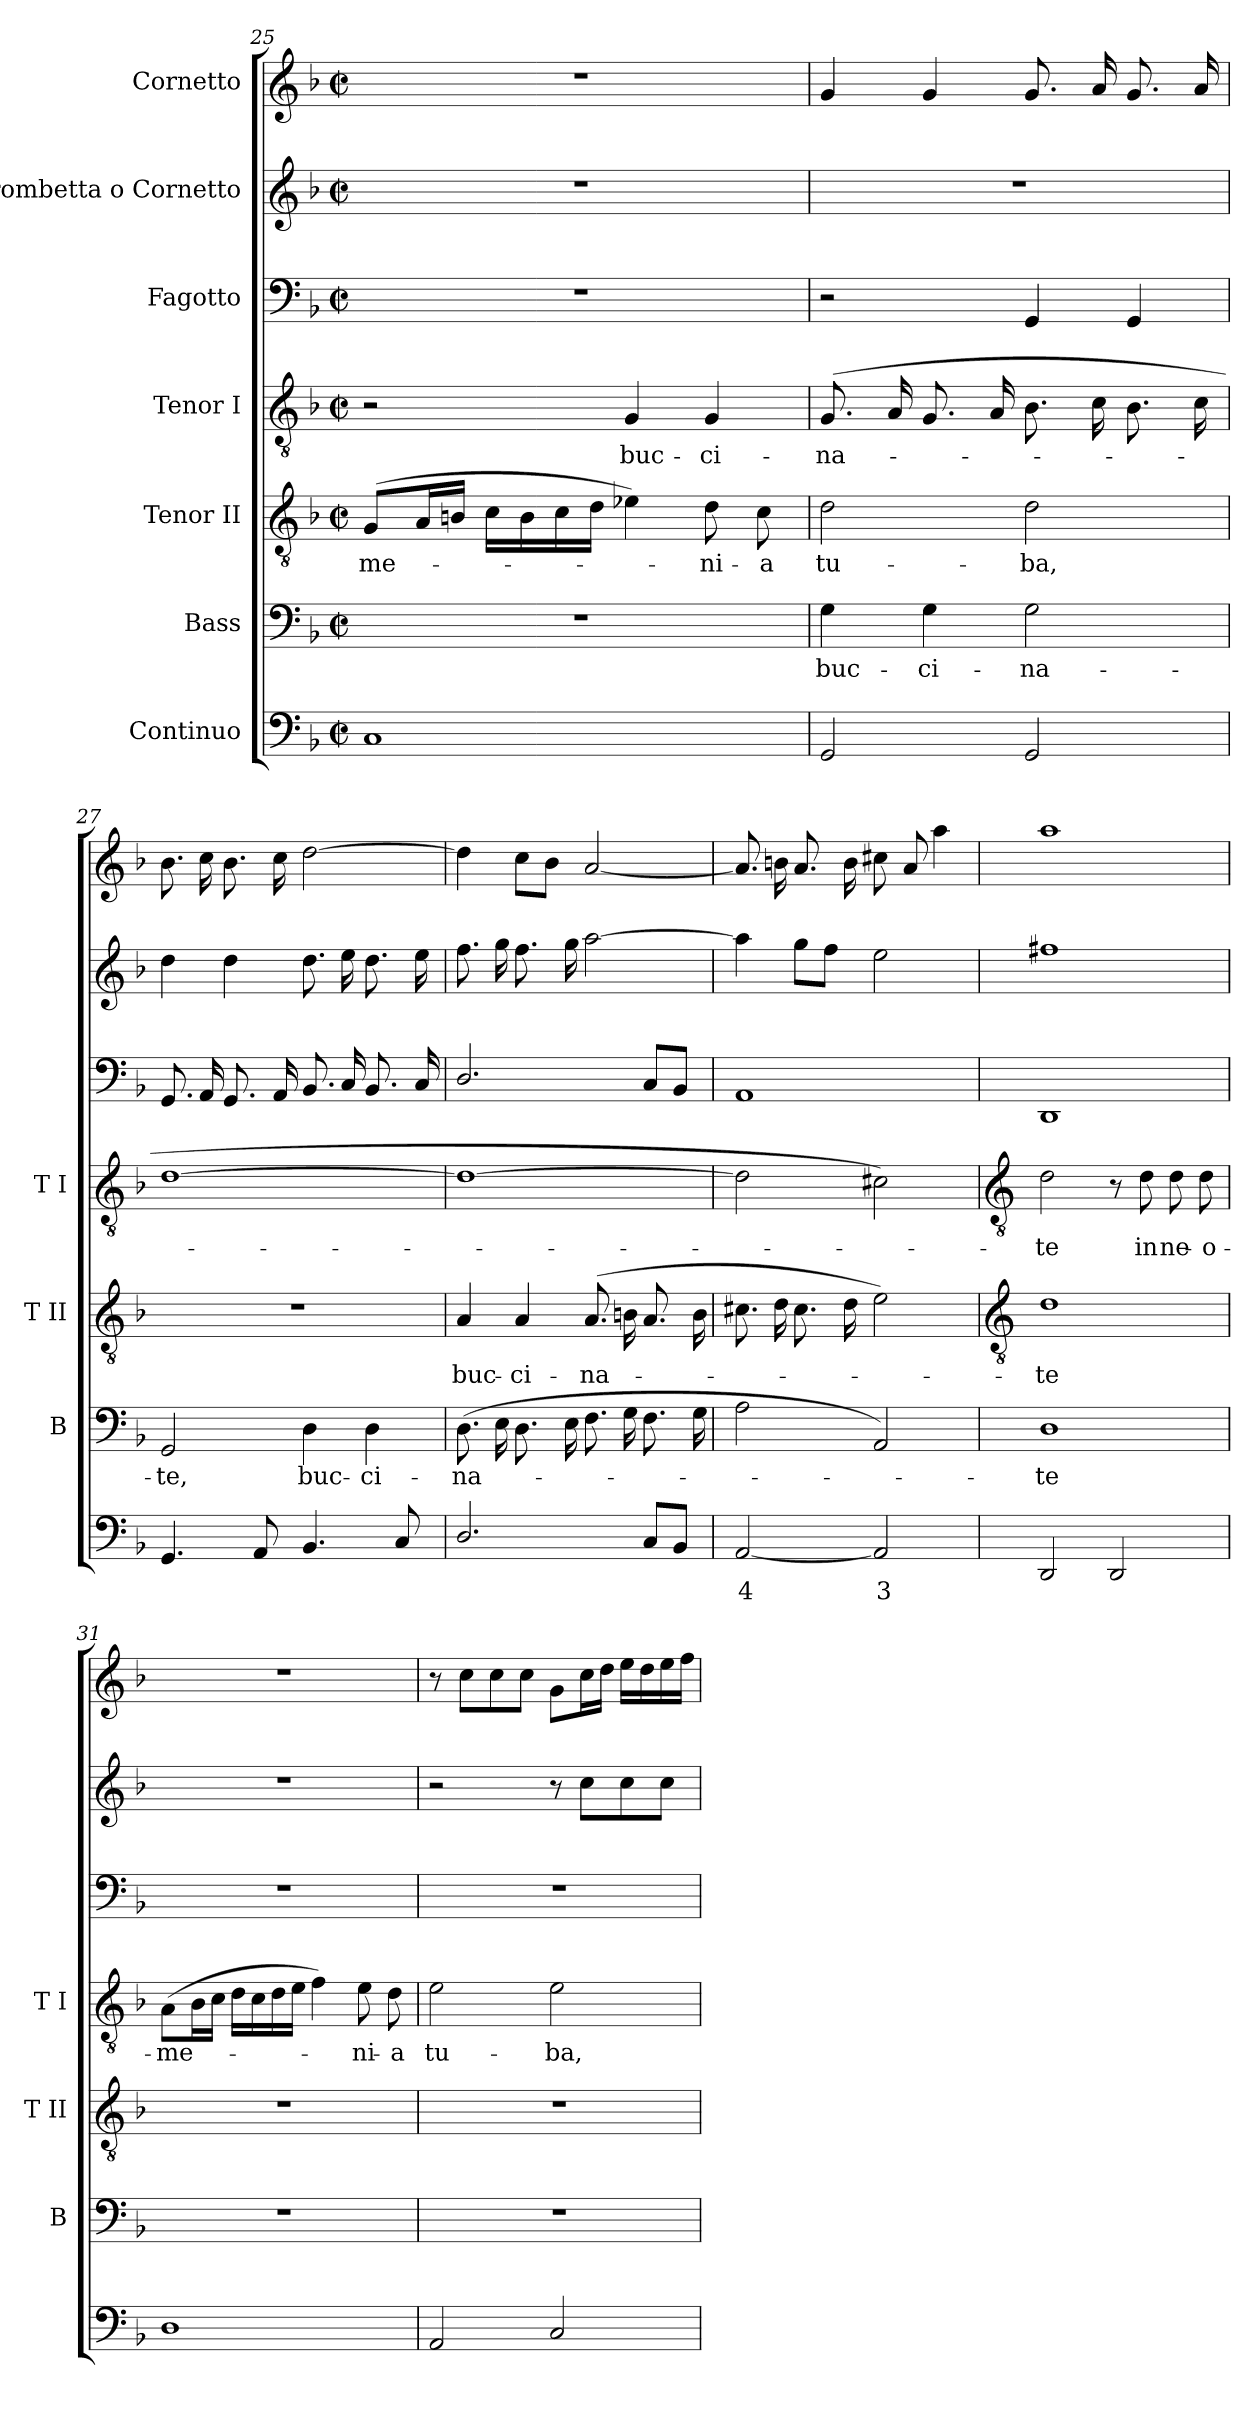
**kern	**text	**kern	**text	**kern	**text	**kern	**text	**kern	**kern	**kern
*part7	*part7	*part6	*part6	*part5	*part5	*part4	*part4	*part3	*part2	*part1
*staff7	*staff7	*staff6	*staff6	*staff5	*staff5	*staff4	*staff4	*staff3	*staff2	*staff1
*I"Continuo	*	*I"Bass	*	*I"Tenor II	*	*I"Tenor I	*	*I"Fagotto	*I"Trombetta o Cornetto	*I"Cornetto
*	*	*I'B	*	*I'T II	*	*I'T I	*	*	*	*
!!LO:LB:g=z
*clefF4	*	*clefF4	*	*clefGv2	*	*clefGv2	*	*clefF4	*clefG2	*clefG2
*k[b-]	*	*k[b-]	*	*k[b-]	*	*k[b-]	*	*k[b-]	*k[b-]	*k[b-]
*F:	*	*F:	*	*F:	*	*F:	*	*F:	*F:	*F:
*M2/2	*	*M2/2	*	*M2/2	*	*M2/2	*	*M2/2	*M2/2	*M2/2
*met(c|)	*	*met(c|)	*	*met(c|)	*	*met(c|)	*	*met(c|)	*met(c|)	*met(c|)
=25	=25	=25	=25	=25	=25	=25	=25	=25	=25	=25
!	!	!	!	!	!LO:LY:b	!	!	!	!	!
1C	.	1r	.	(>8GL	-me-	2r	.	1r	1r	1r
.	.	.	.	16AL	.	.	.	.	.	.
.	.	.	.	16BnJJ	.	.	.	.	.	.
.	.	.	.	16cLL	.	.	.	.	.	.
.	.	.	.	16B	.	.	.	.	.	.
.	.	.	.	16c	.	.	.	.	.	.
.	.	.	.	16dJJ	.	.	.	.	.	.
!	!	!	!	!	!	!	!LO:LY:b	!	!	!
.	.	.	.	4e-X)	.	4G	buc-	.	.	.
!	!	!	!	!	!LO:LY:b	!	!LO:LY:b	!	!	!
.	.	.	.	8d	ni-	4G	-ci-	.	.	.
!	!	!	!	!	!LO:LY:b	!	!	!	!	!
.	.	.	.	8c	-a	.	.	.	.	.
=26	=26	=26	=26	=26	=26	=26	=26	=26	=26	=26
!	!	!	!LO:LY:b	!	!LO:LY:b	!	!LO:LY:b	!	!	!
2GG	.	4G	buc-	2d	tu-	(<8.GL	-na-	2r	1r	4g
.	.	.	.	.	.	16AL	.	.	.	.
!	!	!	!LO:LY:b	!	!	!	!	!	!	!
.	.	4G	-ci-	.	.	8.G	.	.	.	4g
.	.	.	.	.	.	16AJ	.	.	.	.
!	!	!	!LO:LY:b	!	!LO:LY:b	!	!	!	!	!
2GG	.	2G	-na-	2d	-ba,	8.B-L	.	4GG	.	8.gL
.	.	.	.	.	.	16cL	.	.	.	16aL
.	.	.	.	.	.	8.B-	.	4GG	.	8.g
.	.	.	.	.	.	16cJ	.	.	.	16aJ
=27	=27	=27	=27	=27	=27	=27	=27	=27	=27	=27
!	!	!	!LO:LY:b	!	!	!	!	!	!	!
4.GG	.	2GG	-te,	1r	.	[1d	.	8.GGL	4dd	8.b-L
.	.	.	.	.	.	.	.	16AAL	.	16ccL
.	.	.	.	.	.	.	.	8.GG	4dd	8.b-
8AA	.	.	.	.	.	.	.	.	.	.
.	.	.	.	.	.	.	.	16AAJ	.	16ccJ
!	!	!	!LO:LY:b	!	!	!	!	!	!	!
4.BB-	.	4D	buc-	.	.	.	.	8.BB-L	8.ddL	[2dd
.	.	.	.	.	.	.	.	16CL	16eeL	.
!	!	!	!LO:LY:b	!	!	!	!	!	!	!
.	.	4D	-ci-	.	.	.	.	8.BB-	8.dd	.
8C	.	.	.	.	.	.	.	.	.	.
.	.	.	.	.	.	.	.	16CJ	16eeJ	.
=28	=28	=28	=28	=28	=28	=28	=28	=28	=28	=28
!	!	!	!LO:LY:b	!	!LO:LY:b	!	!	!	!	!
2.D/	.	(>8.DL	-na-	4A	buc-	1d_	.	2.D/	8.ffL	4dd]
.	.	16EL	.	.	.	.	.	.	16ggL	.
!	!	!	!	!	!LO:LY:b	!	!	!	!	!
.	.	8.D	.	4A	-ci-	.	.	.	8.ff	8ccL
.	.	.	.	.	.	.	.	.	.	8b-J
.	.	16EJ	.	.	.	.	.	.	16ggJ	.
!	!	!	!	!	!LO:LY:b	!	!	!	!	!
.	.	8.FL	.	(>8.AL	-na-	.	.	.	[2aa	[2a
.	.	16GL	.	16BnL	.	.	.	.	.	.
8CL	.	8.F	.	8.A	.	.	.	8CL	.	.
8BB-J	.	.	.	.	.	.	.	8BB-J	.	.
.	.	16GJ	.	16BJ	.	.	.	.	.	.
=29	=29	=29	=29	=29	=29	=29	=29	=29	=29	=29
!	!LO:LY:b	!	!	!	!	!	!	!	!	!
[2AA	4	2A	.	8.c#XL	.	2d]	.	1AA	4aa]	8.aL]
.	.	.	.	16dL	.	.	.	.	.	16bnL
.	.	.	.	8.c#	.	.	.	.	8ggL	8.a
.	.	.	.	.	.	.	.	.	8ffJ	.
.	.	.	.	16dJ	.	.	.	.	.	16bJ
!	!LO:LY:b	!	!	!	!	!	!	!	!	!
2AA]	3	2AA)	.	2e)	.	2c#X)	.	.	2ee	8cc#XL
.	.	.	.	.	.	.	.	.	.	8aJ
.	.	.	.	.	.	.	.	.	.	4aa
!!LO:LB:g=z
=30	=30	=30	=30	=30	=30	=30	=30	=30	=30	=30
*	*	*	*	*clefGv2	*	*clefGv2	*	*	*	*
!	!	!	!LO:LY:b	!	!LO:LY:b	!	!LO:LY:b	!	!	!
2DD	.	1D	te	1d	te	2d	te	1DD	1ff#X	1aa
2DD	.	.	.	.	.	8r	.	.	.	.
!	!	!	!	!	!	!	!LO:LY:b	!	!	!
.	.	.	.	.	.	8d	in	.	.	.
!	!	!	!	!	!	!	!LO:LY:b	!	!	!
.	.	.	.	.	.	8d	ne-	.	.	.
!	!	!	!	!	!	!	!LO:LY:b	!	!	!
.	.	.	.	.	.	8d	-o-	.	.	.
=31	=31	=31	=31	=31	=31	=31	=31	=31	=31	=31
!	!	!	!	!	!	!	!LO:LY:b	!	!	!
1D	.	1r	.	1r	.	(>8AL	-me-	1r	1r	1r
.	.	.	.	.	.	16B-L	.	.	.	.
.	.	.	.	.	.	16cJJ	.	.	.	.
.	.	.	.	.	.	16dLL	.	.	.	.
.	.	.	.	.	.	16c	.	.	.	.
.	.	.	.	.	.	16d	.	.	.	.
.	.	.	.	.	.	16eJJ	.	.	.	.
.	.	.	.	.	.	4f)	.	.	.	.
!	!	!	!	!	!	!	!LO:LY:b	!	!	!
.	.	.	.	.	.	8e	ni-	.	.	.
!	!	!	!	!	!	!	!LO:LY:b	!	!	!
.	.	.	.	.	.	8d	-a	.	.	.
=32	=32	=32	=32	=32	=32	=32	=32	=32	=32	=32
!	!	!	!	!	!	!	!LO:LY:b	!	!	!
2AA	.	1r	.	1r	.	2e	tu-	1r	2r	8r
.	.	.	.	.	.	.	.	.	.	8ccL
.	.	.	.	.	.	.	.	.	.	8cc
.	.	.	.	.	.	.	.	.	.	8ccJ
!	!	!	!	!	!	!	!LO:LY:b	!	!	!
2C	.	.	.	.	.	2e	-ba,	.	8r	8gL
.	.	.	.	.	.	.	.	.	8ccL	16ccL
.	.	.	.	.	.	.	.	.	.	16ddJJ
.	.	.	.	.	.	.	.	.	8cc	16eeLL
.	.	.	.	.	.	.	.	.	.	16dd
.	.	.	.	.	.	.	.	.	8ccJ	16ee
.	.	.	.	.	.	.	.	.	.	16ffJJ
=	=	=	=	=	=	=	=	=	=	=
*-	*-	*-	*-	*-	*-	*-	*-	*-	*-	*-
